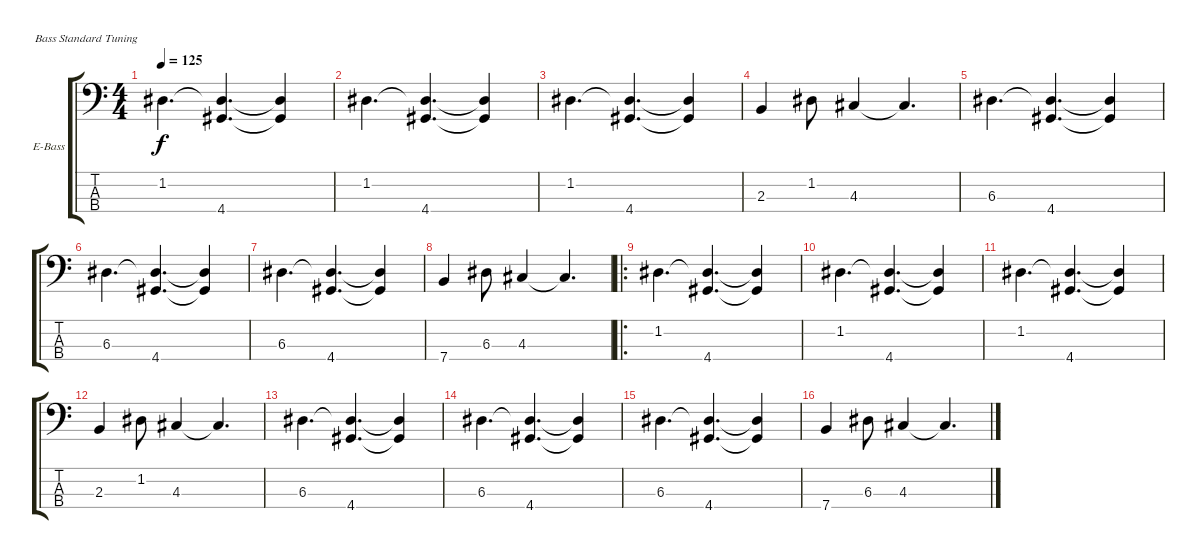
\defaultSystemsLayout 4
\bracketExtendMode groupsimilarinstruments
\firstSystemTrackNameOrientation horizontal
\otherSystemsTrackNameOrientation horizontal
\track ("Басс" "E-Bass") {instrument electricbassfinger}
\staff {score tabs}
\tuning (G2 D2 A1 E1)
\ts (4 4)
\tempo 125
\clef f4
\ks c
1.2.4{d dy f instrument electricbassfinger} (4.4 1.2{t}).4{d} (1.2{t} 4.4{t}).4 |
1.2.4{d} (4.4 1.2{t}).4{d} (1.2{t} 4.4{t}).4 |
1.2.4{d} (4.4 1.2{t}).4{d} (1.2{t} 4.4{t}).4 |
2.3.4 1.2.8 4.3.4 4.3{t}.4{d} |
6.3.4{d} (4.4 6.3{t}).4{d} (6.3{t} 4.4{t}).4 |
6.3.4{d} (4.4 6.3{t}).4{d} (6.3{t} 4.4{t}).4 |
6.3.4{d} (4.4 6.3{t}).4{d} (6.3{t} 4.4{t}).4 |
7.4.4 6.3.8 4.3.4 4.3{t}.4{d} |
\ro
1.2.4{d} (4.4 1.2{t}).4{d} (1.2{t} 4.4{t}).4 |
1.2.4{d} (4.4 1.2{t}).4{d} (1.2{t} 4.4{t}).4 |
1.2.4{d} (4.4 1.2{t}).4{d} (1.2{t} 4.4{t}).4 |
2.3.4 1.2.8 4.3.4 4.3{t}.4{d} |
6.3.4{d} (4.4 6.3{t}).4{d} (6.3{t} 4.4{t}).4 |
6.3.4{d} (4.4 6.3{t}).4{d} (6.3{t} 4.4{t}).4 |
6.3.4{d} (4.4 6.3{t}).4{d} (6.3{t} 4.4{t}).4 |
7.4.4 6.3.8 4.3.4 4.3{t}.4{d}
